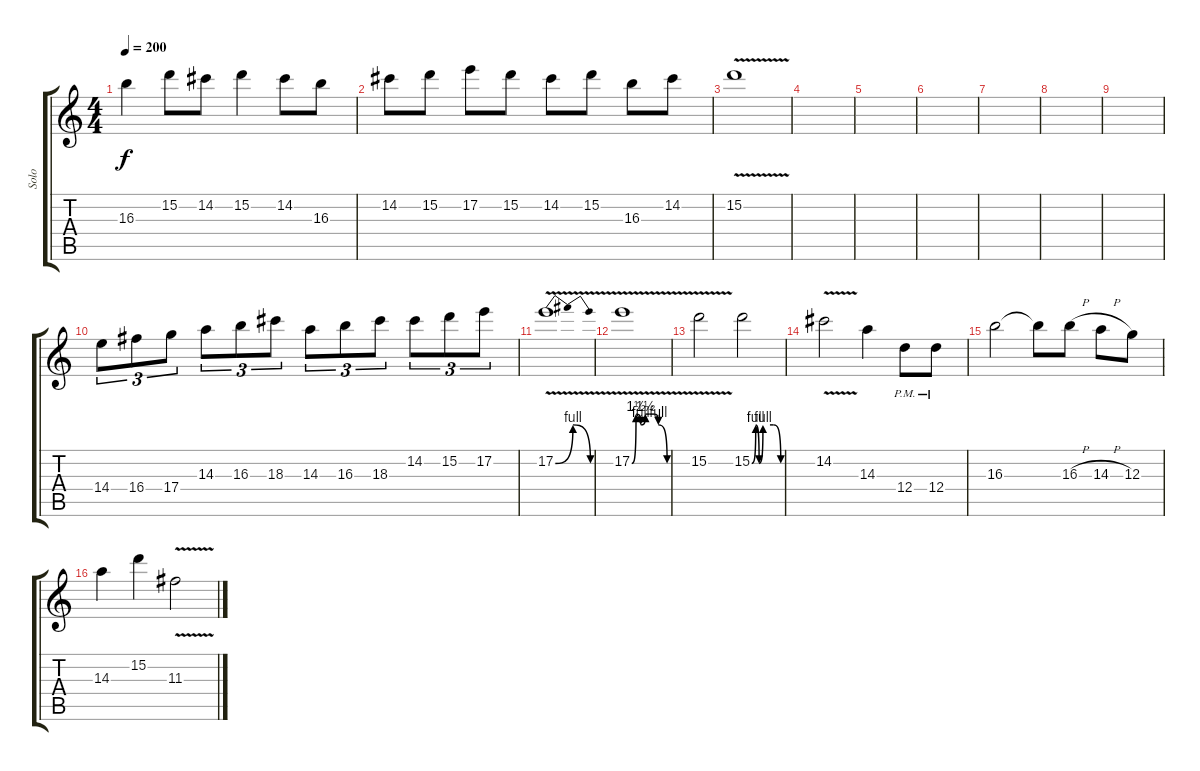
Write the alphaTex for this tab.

\track ("Solo" "Solo") {instrument distortionguitar}
\staff {score tabs}
\tuning (E4 B3 G3 D3 A2 E2) {hide}
\ts (4 4)
\tempo 200
\clef g2
\ks c
16.3.4{dy f} 15.2.8 14.2.8 15.2.4 14.2.8 16.3.8 |
14.2.8 15.2.8 17.2.8 15.2.8 14.2.8 15.2.8 16.3.8 14.2.8 |
15.2{v}.1 |
|
|
|
|
|
|
14.4.8{tu (3 2)} 16.4.8{tu (3 2)} 17.4.8{tu (3 2)} 14.3.8{tu (3 2)} 16.3.8{tu (3 2)} 18.3.8{tu (3 2)} 14.3.8{tu (3 2)} 16.3.8{tu (3 2)} 18.3.8{tu (3 2)} 14.2.8{tu (3 2)} 15.2.8{tu (3 2)} 17.2.8{tu (3 2)} |
17.2{be (bendrelease 0 0 15 4 45 4 60 0) v}.1 |
17.2{be (custom 0 0 7 6 15 4 23 6 30 6 38 6 45 4 60 0) v}.1 |
15.2{v}.2 15.2{be (custom 0 0 8 4 15 0 23 4 45 4 60 0)}.2 |
14.2{v}.2 14.3.4 12.4{pm}.8 12.4{pm}.8 |
16.3.2 16.3{t}.8 16.3{h}.8 14.3{h}.8 12.3.8 |
14.3.4 15.2.4 11.3{v}.2
